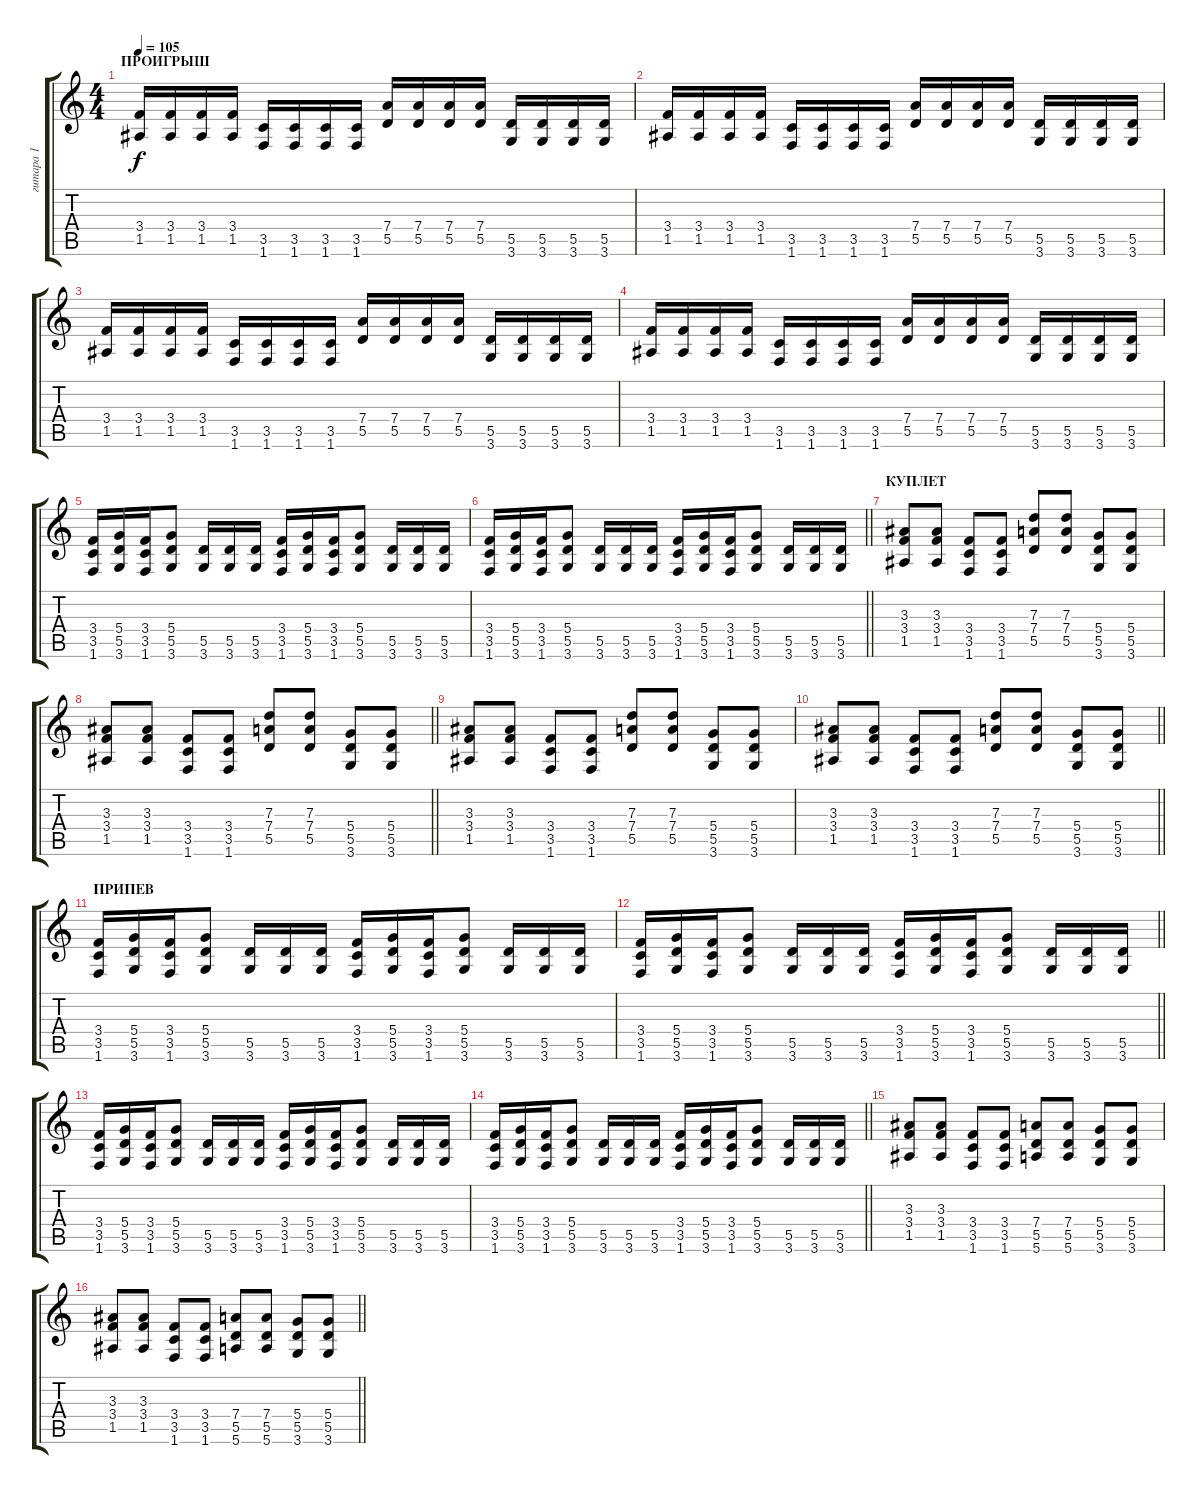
\track ("гитара 1" "гитара 1") {instrument distortionguitar}
\staff {score tabs}
\tuning (E4 B3 G3 D3 A2 E2) {hide}
\ts (4 4)
\section ("" "ПРОИГРЫШ")
\tempo 105
\clef g2
\ks c
(3.4 1.5).16{dy f} (3.4 1.5).16 (3.4 1.5).16 (3.4 1.5).16 (3.5 1.6).16 (3.5 1.6).16 (3.5 1.6).16 (3.5 1.6).16 (7.4 5.5).16 (7.4 5.5).16 (7.4 5.5).16 (7.4 5.5).16 (5.5 3.6).16 (5.5 3.6).16 (5.5 3.6).16 (5.5 3.6).16 |
(3.4 1.5).16 (3.4 1.5).16 (3.4 1.5).16 (3.4 1.5).16 (3.5 1.6).16 (3.5 1.6).16 (3.5 1.6).16 (3.5 1.6).16 (7.4 5.5).16 (7.4 5.5).16 (7.4 5.5).16 (7.4 5.5).16 (5.5 3.6).16 (5.5 3.6).16 (5.5 3.6).16 (5.5 3.6).16 |
(3.4 1.5).16 (3.4 1.5).16 (3.4 1.5).16 (3.4 1.5).16 (3.5 1.6).16 (3.5 1.6).16 (3.5 1.6).16 (3.5 1.6).16 (7.4 5.5).16 (7.4 5.5).16 (7.4 5.5).16 (7.4 5.5).16 (5.5 3.6).16 (5.5 3.6).16 (5.5 3.6).16 (5.5 3.6).16 |
(3.4 1.5).16 (3.4 1.5).16 (3.4 1.5).16 (3.4 1.5).16 (3.5 1.6).16 (3.5 1.6).16 (3.5 1.6).16 (3.5 1.6).16 (7.4 5.5).16 (7.4 5.5).16 (7.4 5.5).16 (7.4 5.5).16 (5.5 3.6).16 (5.5 3.6).16 (5.5 3.6).16 (5.5 3.6).16 |
(3.4 3.5 1.6).16 (5.4 5.5 3.6).16 (3.4 3.5 1.6).16 (5.4 5.5 3.6).8 (5.5 3.6).16 (5.5 3.6).16 (5.5 3.6).16 (3.4 3.5 1.6).16 (5.4 5.5 3.6).16 (3.4 3.5 1.6).16 (5.4 5.5 3.6).8 (5.5 3.6).16 (5.5 3.6).16 (5.5 3.6).16 |
\barLineRight lightlight
(3.4 3.5 1.6).16 (5.4 5.5 3.6).16 (3.4 3.5 1.6).16 (5.4 5.5 3.6).8 (5.5 3.6).16 (5.5 3.6).16 (5.5 3.6).16 (3.4 3.5 1.6).16 (5.4 5.5 3.6).16 (3.4 3.5 1.6).16 (5.4 5.5 3.6).8 (5.5 3.6).16 (5.5 3.6).16 (5.5 3.6).16 |
\section ("" "КУПЛЕТ")
(3.3 3.4 1.5).8 (3.3 3.4 1.5).8 (3.4 3.5 1.6).8 (3.4 3.5 1.6).8 (7.3 7.4 5.5).8 (7.3 7.4 5.5).8 (5.4 5.5 3.6).8 (5.4 5.5 3.6).8 |
\barLineRight lightlight
(3.3 3.4 1.5).8 (3.3 3.4 1.5).8 (3.4 3.5 1.6).8 (3.4 3.5 1.6).8 (7.3 7.4 5.5).8 (7.3 7.4 5.5).8 (5.4 5.5 3.6).8 (5.4 5.5 3.6).8 |
(3.3 3.4 1.5).8 (3.3 3.4 1.5).8 (3.4 3.5 1.6).8 (3.4 3.5 1.6).8 (7.3 7.4 5.5).8 (7.3 7.4 5.5).8 (5.4 5.5 3.6).8 (5.4 5.5 3.6).8 |
\barLineRight lightlight
(3.3 3.4 1.5).8 (3.3 3.4 1.5).8 (3.4 3.5 1.6).8 (3.4 3.5 1.6).8 (7.3 7.4 5.5).8 (7.3 7.4 5.5).8 (5.4 5.5 3.6).8 (5.4 5.5 3.6).8 |
\section ("" "ПРИПЕВ")
(3.4 3.5 1.6).16 (5.4 5.5 3.6).16 (3.4 3.5 1.6).16 (5.4 5.5 3.6).8 (5.5 3.6).16 (5.5 3.6).16 (5.5 3.6).16 (3.4 3.5 1.6).16 (5.4 5.5 3.6).16 (3.4 3.5 1.6).16 (5.4 5.5 3.6).8 (5.5 3.6).16 (5.5 3.6).16 (5.5 3.6).16 |
\barLineRight lightlight
(3.4 3.5 1.6).16 (5.4 5.5 3.6).16 (3.4 3.5 1.6).16 (5.4 5.5 3.6).8 (5.5 3.6).16 (5.5 3.6).16 (5.5 3.6).16 (3.4 3.5 1.6).16 (5.4 5.5 3.6).16 (3.4 3.5 1.6).16 (5.4 5.5 3.6).8 (5.5 3.6).16 (5.5 3.6).16 (5.5 3.6).16 |
(3.4 3.5 1.6).16 (5.4 5.5 3.6).16 (3.4 3.5 1.6).16 (5.4 5.5 3.6).8 (5.5 3.6).16 (5.5 3.6).16 (5.5 3.6).16 (3.4 3.5 1.6).16 (5.4 5.5 3.6).16 (3.4 3.5 1.6).16 (5.4 5.5 3.6).8 (5.5 3.6).16 (5.5 3.6).16 (5.5 3.6).16 |
\barLineRight lightlight
(3.4 3.5 1.6).16 (5.4 5.5 3.6).16 (3.4 3.5 1.6).16 (5.4 5.5 3.6).8 (5.5 3.6).16 (5.5 3.6).16 (5.5 3.6).16 (3.4 3.5 1.6).16 (5.4 5.5 3.6).16 (3.4 3.5 1.6).16 (5.4 5.5 3.6).8 (5.5 3.6).16 (5.5 3.6).16 (5.5 3.6).16 |
(3.3 3.4 1.5).8 (3.3 3.4 1.5).8 (3.4 3.5 1.6).8 (3.4 3.5 1.6).8 (7.4 5.5 5.6).8 (7.4 5.5 5.6).8 (5.4 5.5 3.6).8 (5.4 5.5 3.6).8 |
\barLineRight lightlight
(3.3 3.4 1.5).8 (3.3 3.4 1.5).8 (3.4 3.5 1.6).8 (3.4 3.5 1.6).8 (7.4 5.5 5.6).8 (7.4 5.5 5.6).8 (5.4 5.5 3.6).8 (5.4 5.5 3.6).8
